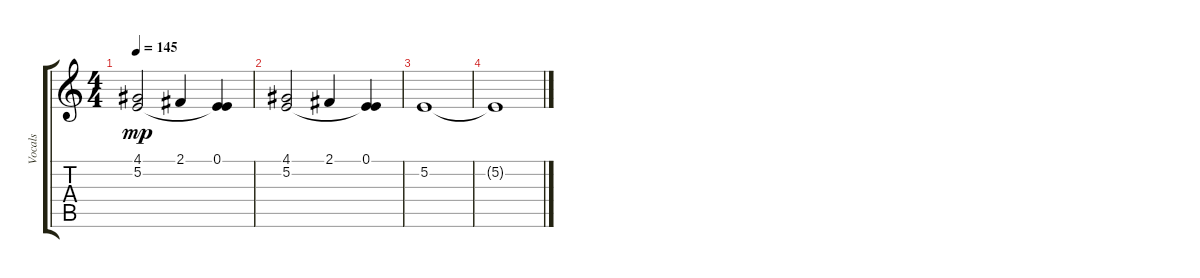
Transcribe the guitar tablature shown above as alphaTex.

\track ("Vocals" "Vocals") {instrument synthbrass1}
\staff {score tabs}
\tuning (E4 B3 G3 D3 A2 E2) {hide}
\ts (4 4)
\tempo 145
\clef g2
\ks c
(4.1 5.2).2{dy mp} 2.1.4 (0.1 5.2{t}).4 |
(4.1 5.2).2 2.1.4 (0.1 5.2{t}).4 |
5.2.1 |
5.2{t}.1
